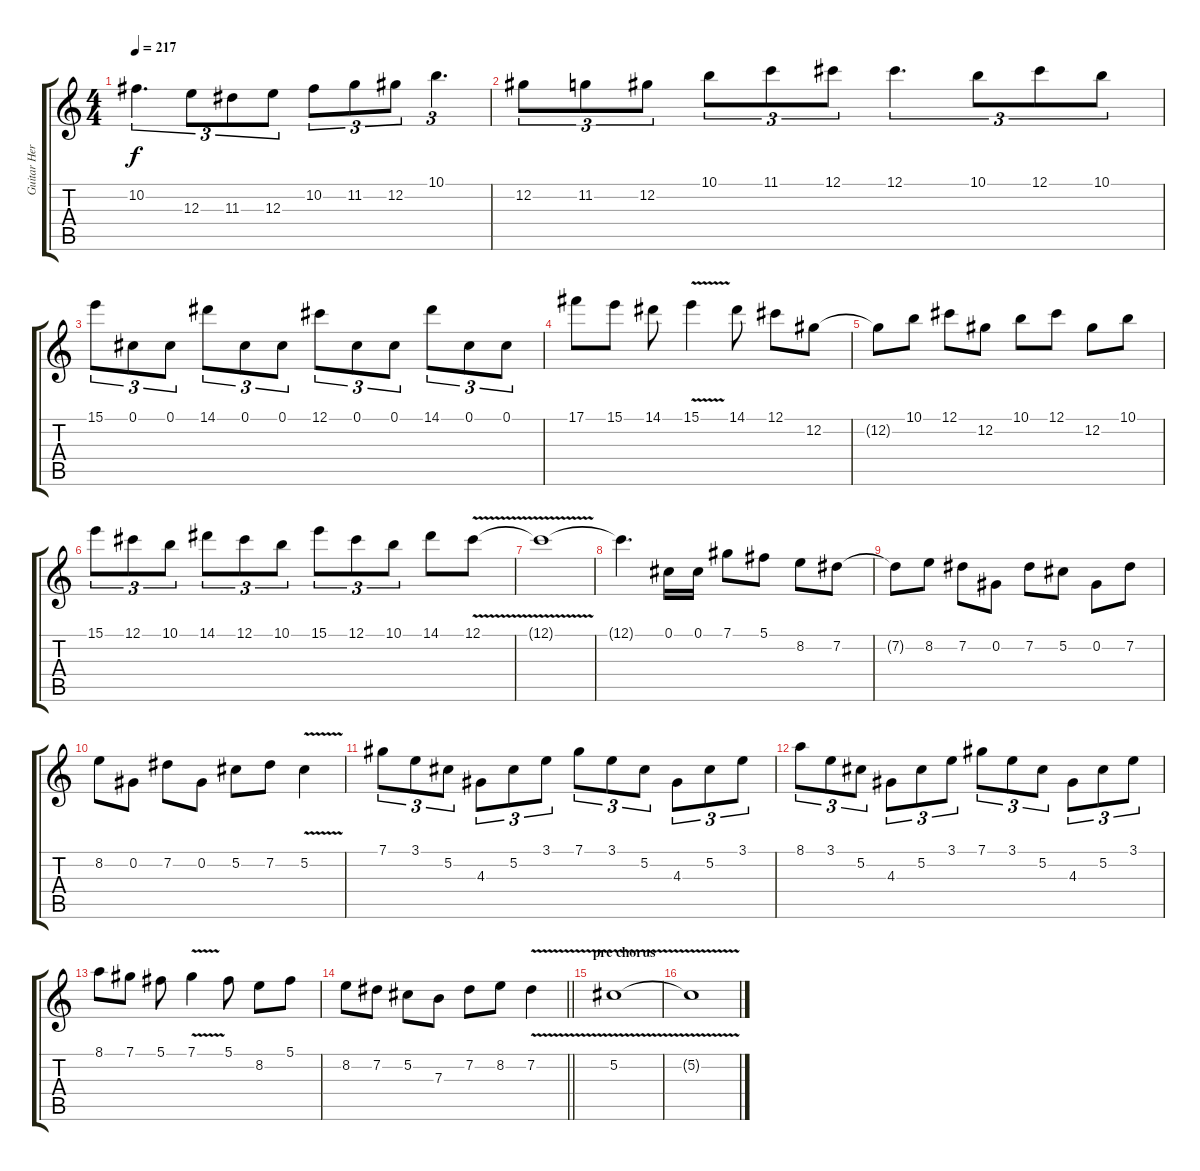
\track ("Guitar Hero X" "Guitar Her") {instrument distortionguitar}
\staff {score tabs}
\tuning (Db4 Ab3 E3 B2 Gb2 Db2) {hide}
\ts (4 4)
\tempo 217
\clef g2
\ks c
10.2.4{d tu (3 2) dy f} 12.3.8{tu (3 2)} 11.3.8{tu (3 2)} 12.3.8{tu (3 2)} 10.2.8{tu (3 2)} 11.2.8{tu (3 2)} 12.2.8{tu (3 2)} 10.1.4{d tu (3 2)} |
12.2.8{tu (3 2)} 11.2.8{tu (3 2)} 12.2.8{tu (3 2)} 10.1.8{tu (3 2)} 11.1.8{tu (3 2)} 12.1.8{tu (3 2)} 12.1.4{d tu (3 2)} 10.1.8{tu (3 2)} 12.1.8{tu (3 2)} 10.1.8{tu (3 2)} |
15.1.8{tu (3 2)} 0.1.8{tu (3 2)} 0.1.8{tu (3 2)} 14.1.8{tu (3 2)} 0.1.8{tu (3 2)} 0.1.8{tu (3 2)} 12.1.8{tu (3 2)} 0.1.8{tu (3 2)} 0.1.8{tu (3 2)} 14.1.8{tu (3 2)} 0.1.8{tu (3 2)} 0.1.8{tu (3 2)} |
17.1.8 15.1.8 14.1.8 15.1{v}.4 14.1.8 12.1.8 12.2.8 |
12.2{t}.8 10.1.8 12.1.8 12.2.8 10.1.8 12.1.8 12.2.8 10.1.8 |
15.1.8{tu (3 2)} 12.1.8{tu (3 2)} 10.1.8{tu (3 2)} 14.1.8{tu (3 2)} 12.1.8{tu (3 2)} 10.1.8{tu (3 2)} 15.1.8{tu (3 2)} 12.1.8{tu (3 2)} 10.1.8{tu (3 2)} 14.1.8 12.1{v}.8 |
12.1{t}.1 |
12.1{t}.4{d} 0.1.16 0.1.16 7.1.8 5.1.8 8.2.8 7.2.8 |
7.2{t}.8 8.2.8 7.2.8 0.2.8 7.2.8 5.2.8 0.2.8 7.2.8 |
8.2.8 0.2.8 7.2.8 0.2.8 5.2.8 7.2.8 5.2{v}.4 |
7.1.8{tu (3 2)} 3.1.8{tu (3 2)} 5.2.8{tu (3 2)} 4.3.8{tu (3 2)} 5.2.8{tu (3 2)} 3.1.8{tu (3 2)} 7.1.8{tu (3 2)} 3.1.8{tu (3 2)} 5.2.8{tu (3 2)} 4.3.8{tu (3 2)} 5.2.8{tu (3 2)} 3.1.8{tu (3 2)} |
8.1.8{tu (3 2)} 3.1.8{tu (3 2)} 5.2.8{tu (3 2)} 4.3.8{tu (3 2)} 5.2.8{tu (3 2)} 3.1.8{tu (3 2)} 7.1.8{tu (3 2)} 3.1.8{tu (3 2)} 5.2.8{tu (3 2)} 4.3.8{tu (3 2)} 5.2.8{tu (3 2)} 3.1.8{tu (3 2)} |
8.1.8 7.1.8 5.1.8 7.1{v}.4 5.1.8 8.2.8 5.1.8 |
\barLineRight lightlight
8.2.8 7.2.8 5.2.8 7.3.8 7.2.8 8.2.8 7.2{v}.4 |
\section ("" "pre chorus")
5.2{v}.1{volume 16} |
5.2{t}.1
